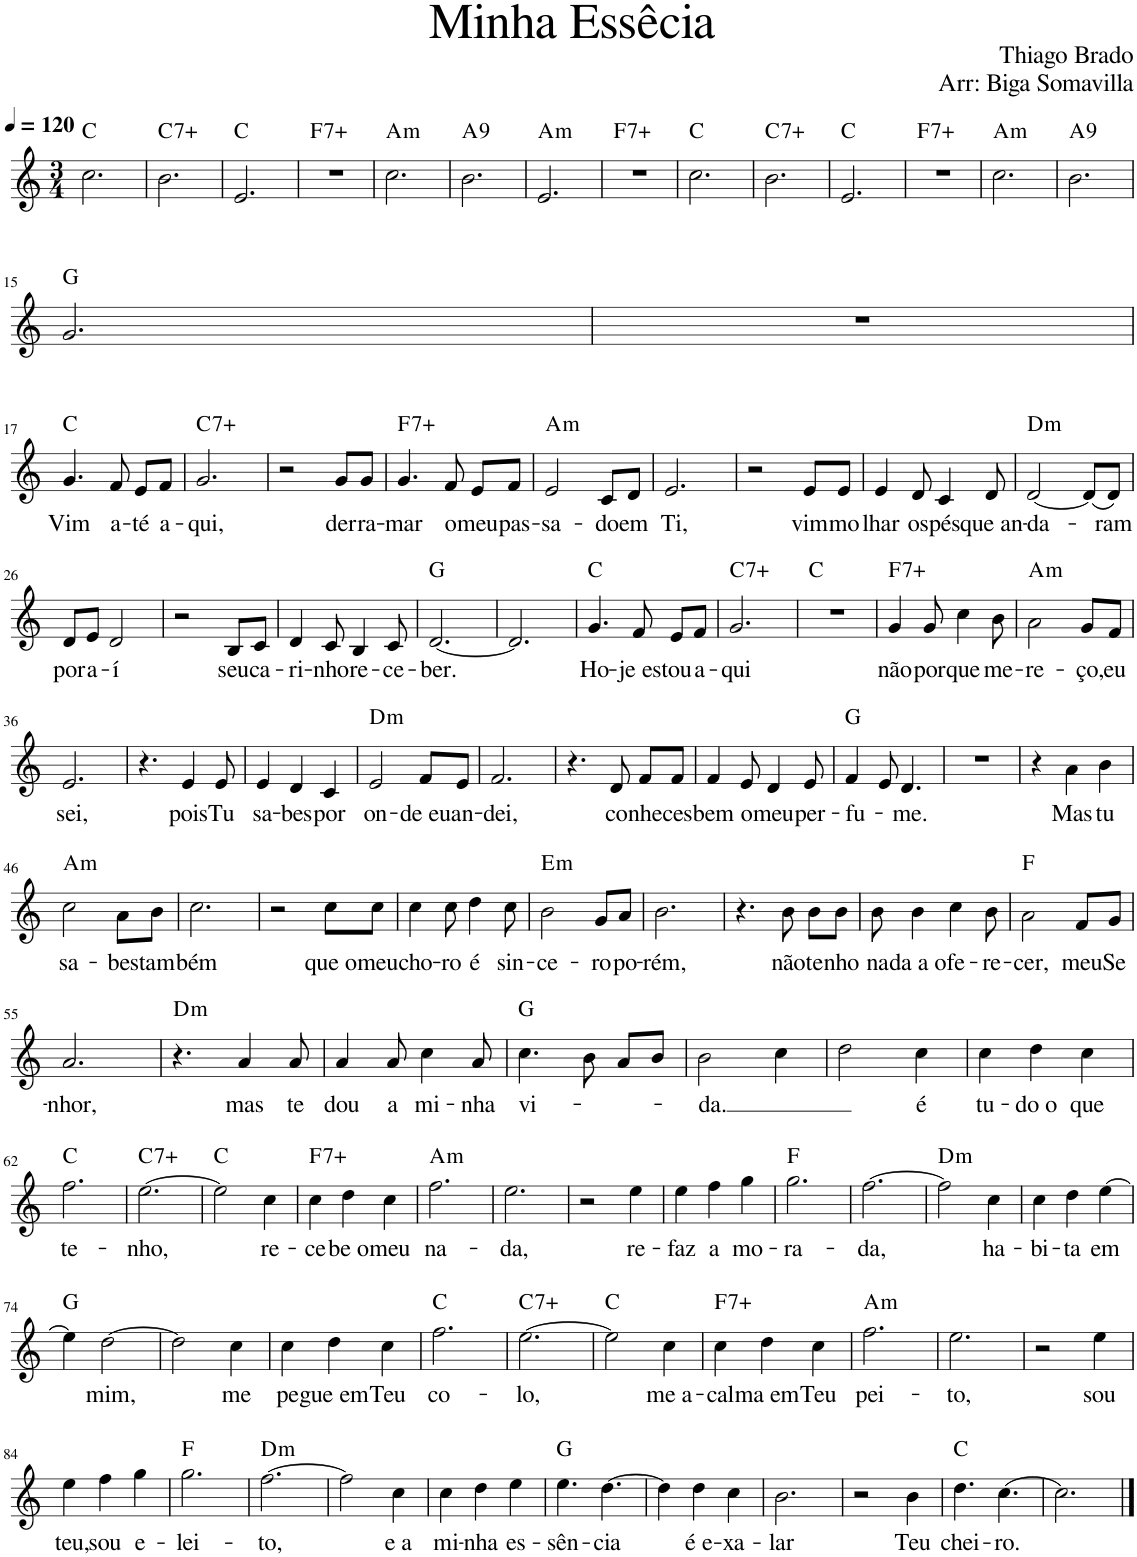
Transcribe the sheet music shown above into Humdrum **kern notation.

**kern	**text	**harte
*part1	*part1	*part1
*staff1	*staff1	*
*I"Voz	*	*
*I'Vo.	*	*
*clefG2	*	*
*k[]	*	*
*M3/4	*	*
*MM120	*	*
=1	=1	=1
2.cc\	.	C:maj
=2	=2	=2
!	!	!LO:H:kt=7+
2.bn\	.	C:aug(b7)
=3	=3	=3
2.e/	.	C:maj
=4	=4	=4
!	!	!LO:H:kt=7+
2.r	.	F:aug(b7)
=5	=5	=5
!	!	!LO:H:kt=m
2.cc\	.	A:min
=6	=6	=6
!	!	!LO:H:kt=9
2.b\	.	A:9
=7	=7	=7
!	!	!LO:H:kt=m
2.e/	.	A:min
=8	=8	=8
!	!	!LO:H:kt=7+
2.r	.	F:aug(b7)
=9	=9	=9
2.cc\	.	C:maj
=10	=10	=10
!	!	!LO:H:kt=7+
2.bn\	.	C:aug(b7)
=11	=11	=11
2.e/	.	C:maj
=12	=12	=12
!	!	!LO:H:kt=7+
2.r	.	F:aug(b7)
=13	=13	=13
!	!	!LO:H:kt=m
2.cc\	.	A:min
=14	=14	=14
!	!	!LO:H:kt=9
2.b\	.	A:9
!!LO:LB:g=z
=15	=15	=15
2.g/	.	G:maj
=16	=16	=16
2.r	.	.
!!LO:LB:g=z
=17	=17	=17
!	!LO:LY:b	!
4.g/	Vim	C:maj
!	!LO:LY:b	!
8f/	a-	.
!	!LO:LY:b	!
8e/L	-té	.
!	!LO:LY:b	!
8f/J	a-	.
=18	=18	=18
!	!LO:LY:b	!LO:H:kt=7+
2.gn/	-qui,	C:aug(b7)
=19	=19	=19
2r	.	.
!	!LO:LY:b	!
8g/L	der-	.
!	!LO:LY:b	!
8g/J	-ra-	.
=20	=20	=20
!	!LO:LY:b	!LO:H:kt=7+
4.g/	-mar	F:aug(b7)
!	!LO:LY:b	!
8f/	o	.
!	!LO:LY:b	!
8en/L	meu	.
!	!LO:LY:b	!
8f/J	pas-	.
=21	=21	=21
!	!LO:LY:b	!LO:H:kt=m
2e/	-sa-	A:min
!	!LO:LY:b	!
8c/L	-do	.
!	!LO:LY:b	!
8d/J	em	.
=22	=22	=22
!	!LO:LY:b	!
2.e/	Ti,	.
=23	=23	=23
2r	.	.
!	!LO:LY:b	!
8e/L	vim	.
!	!LO:LY:b	!
8e/J	mo-	.
=24	=24	=24
!	!LO:LY:b	!
4e/	-lhar	.
!	!LO:LY:b	!
8d/	os	.
!	!LO:LY:b	!
4c/	pés	.
!	!LO:LY:b	!
8d/	que an-	.
=25	=25	=25
!	!LO:LY:b	!LO:H:kt=m
[<2d/	-da-	D:min
(8d/L]	.	.
!	!LO:LY:b	!
8d/J)	-ram	.
!!LO:LB:g=z
=26	=26	=26
!	!LO:LY:b	!
8d/L	por	.
!	!LO:LY:b	!
8e/J	a-	.
!	!LO:LY:b	!
2d/	-í	.
=27	=27	=27
2r	.	.
!	!LO:LY:b	!
8B/L	seu	.
!	!LO:LY:b	!
8c/J	ca-	.
=28	=28	=28
!	!LO:LY:b	!
4d/	-ri-	.
!	!LO:LY:b	!
8c/	-nho	.
!	!LO:LY:b	!
4B/	re-	.
!	!LO:LY:b	!
8c/	-ce-	.
=29	=29	=29
!	!LO:LY:b	!
[<2.d/	-ber.	G:maj
=30	=30	=30
2.d/]	.	.
=31	=31	=31
!	!LO:LY:b	!
4.g/	Ho-	C:maj
!	!LO:LY:b	!
8f/	-je es-	.
!	!LO:LY:b	!
8e/L	-tou	.
!	!LO:LY:b	!
8f/J	a-	.
=32	=32	=32
!	!LO:LY:b	!LO:H:kt=7+
2.gn/	-qui	C:aug(b7)
=33	=33	=33
2.r	.	C:maj
=34	=34	=34
!	!LO:LY:b	!LO:H:kt=7+
4g/	não	F:aug(b7)
!	!LO:LY:b	!
8g/	por-	.
!	!LO:LY:b	!
4ccn\	-que	.
!	!LO:LY:b	!
8b\	me-	.
=35	=35	=35
!	!LO:LY:b	!LO:H:kt=m
2a\	-re-	A:min
!	!LO:LY:b	!
8g/L	-ço,	.
!	!LO:LY:b	!
8f/J	eu	.
!!LO:LB:g=z
=36	=36	=36
!	!LO:LY:b	!
2.e/	sei,	.
=37	=37	=37
4.r	.	.
!	!LO:LY:b	!
4e/	pois	.
!	!LO:LY:b	!
8e/	Tu	.
=38	=38	=38
!	!LO:LY:b	!
4e/	sa-	.
!	!LO:LY:b	!
4d/	-bes	.
!	!LO:LY:b	!
4c/	por	.
=39	=39	=39
!	!LO:LY:b	!LO:H:kt=m
2e/	on-	D:min
!	!LO:LY:b	!
8f/L	-de eu	.
!	!LO:LY:b	!
8e/J	an-	.
=40	=40	=40
!	!LO:LY:b	!
2.f/	-dei,	.
=41	=41	=41
4.r	.	.
!	!LO:LY:b	!
8d/	co-	.
!	!LO:LY:b	!
8f/L	-nhe-	.
!	!LO:LY:b	!
8f/J	-ces	.
=42	=42	=42
!	!LO:LY:b	!
4f/	bem	.
!	!LO:LY:b	!
8e/	o	.
!	!LO:LY:b	!
4d/	meu	.
!	!LO:LY:b	!
8e/	per-	.
=43	=43	=43
!	!LO:LY:b	!
4f/	-fu-	G:maj
8e/	.	.
!	!LO:LY:b	!
4.d/	-me.	.
=44	=44	=44
2.r	.	.
=45	=45	=45
4r	.	.
!	!LO:LY:b	!
4a\	Mas	.
!	!LO:LY:b	!
4b\	tu	.
!!LO:LB:g=z
=46	=46	=46
!	!LO:LY:b	!LO:H:kt=m
2cc\	sa-	A:min
!	!LO:LY:b	!
8a\L	-bes	.
!	!LO:LY:b	!
8b\J	tam-	.
=47	=47	=47
!	!LO:LY:b	!
2.cc\	-bém	.
=48	=48	=48
2r	.	.
!	!LO:LY:b	!
8cc\L	que o	.
!	!LO:LY:b	!
8cc\J	meu	.
=49	=49	=49
!	!LO:LY:b	!
4cc\	cho-	.
!	!LO:LY:b	!
8cc\	-ro	.
!	!LO:LY:b	!
4dd\	é	.
!	!LO:LY:b	!
8cc\	sin-	.
=50	=50	=50
!	!LO:LY:b	!LO:H:kt=m
2b\	-ce-	E:min
!	!LO:LY:b	!
8g/L	-ro	.
!	!LO:LY:b	!
8a/J	po-	.
=51	=51	=51
!	!LO:LY:b	!
2.b\	-rém,	.
=52	=52	=52
4.r	.	.
!	!LO:LY:b	!
8b\	não	.
!	!LO:LY:b	!
8b\L	te-	.
!	!LO:LY:b	!
8b\J	-nho	.
=53	=53	=53
!	!LO:LY:b	!
8b\	na-	.
!	!LO:LY:b	!
4b\	-da a o-	.
!	!LO:LY:b	!
4cc\	-fe-	.
!	!LO:LY:b	!
8b\	-re-	.
=54	=54	=54
!	!LO:LY:b	!
2a\	-cer,	F:maj
!	!LO:LY:b	!
8f/L	meu	.
!	!LO:LY:b	!
8g/J	Se-	.
!!LO:LB:g=z
=55	=55	=55
!	!LO:LY:b	!
2.a/	-nhor,	.
=56	=56	=56
!	!	!LO:H:kt=m
4.r	.	D:min
!	!LO:LY:b	!
4a/	mas	.
!	!LO:LY:b	!
8a/	te	.
=57	=57	=57
!	!LO:LY:b	!
4a/	dou	.
!	!LO:LY:b	!
8a/	a	.
!	!LO:LY:b	!
4cc\	mi-	.
!	!LO:LY:b	!
8a/	-nha	.
=58	=58	=58
!	!LO:LY:b	!
4.cc\	vi-	G:maj
8b\	.	.
8a/L	.	.
8b/J	.	.
=59	=59	=59
!	!LO:LY:b	!
2b\	-da.	.
4cc\	.	.
=60	=60	=60
2dd\	.	.
!	!LO:LY:b	!
4cc\	é	.
=61	=61	=61
!	!LO:LY:b	!
4cc\	tu-	.
!	!LO:LY:b	!
4dd\	-do o	.
!	!LO:LY:b	!
4cc\	que	.
!!LO:LB:g=z
=62	=62	=62
!	!LO:LY:b	!
2.ff\	te-	C:maj
=63	=63	=63
!	!LO:LY:b	!LO:H:kt=7+
[>2.ee\	-nho,	C:aug(b7)
=64	=64	=64
2ee\]	.	C:maj
!	!LO:LY:b	!
4cc\	re-	.
=65	=65	=65
!	!LO:LY:b	!LO:H:kt=7+
4ccn\	-ce-	F:aug(b7)
!	!LO:LY:b	!
4dd\	-be o	.
!	!LO:LY:b	!
4cc\	meu	.
=66	=66	=66
!	!LO:LY:b	!LO:H:kt=m
2.ff\	na-	A:min
=67	=67	=67
!	!LO:LY:b	!
2.ee\	-da,	.
=68	=68	=68
2r	.	.
!	!LO:LY:b	!
4ee\	re-	.
=69	=69	=69
!	!LO:LY:b	!
4ee\	-faz	.
!	!LO:LY:b	!
4ff\	a	.
!	!LO:LY:b	!
4gg\	mo-	.
=70	=70	=70
!	!LO:LY:b	!
2.gg\	-ra-	F:maj
=71	=71	=71
!	!LO:LY:b	!
[2.ff\	-da,	.
=72	=72	=72
!	!	!LO:H:kt=m
2ff\]	.	D:min
!	!LO:LY:b	!
4cc\	ha-	.
=73	=73	=73
!	!LO:LY:b	!
4cc\	-bi-	.
!	!LO:LY:b	!
4dd\	-ta	.
!	!LO:LY:b	!
[>4ee\	em	.
!!LO:LB:g=z
=74	=74	=74
4ee\]	.	G:maj
!	!LO:LY:b	!
[>2dd\	mim,	.
=75	=75	=75
2dd\]	.	.
!	!LO:LY:b	!
4cc\	me	.
=76	=76	=76
!	!LO:LY:b	!
4cc\	pe-	.
!	!LO:LY:b	!
4dd\	-gue em	.
!	!LO:LY:b	!
4cc\	Teu	.
=77	=77	=77
!	!LO:LY:b	!
2.ff\	co-	C:maj
=78	=78	=78
!	!LO:LY:b	!LO:H:kt=7+
[>2.ee\	-lo,	C:aug(b7)
=79	=79	=79
2ee\]	.	C:maj
!	!LO:LY:b	!
4cc\	me a-	.
=80	=80	=80
!	!LO:LY:b	!LO:H:kt=7+
4ccn\	-cal-	F:aug(b7)
!	!LO:LY:b	!
4dd\	-ma em	.
!	!LO:LY:b	!
4cc\	Teu	.
=81	=81	=81
!	!LO:LY:b	!LO:H:kt=m
2.ff\	pei-	A:min
=82	=82	=82
!	!LO:LY:b	!
2.ee\	-to,	.
=83	=83	=83
2r	.	.
!	!LO:LY:b	!
4ee\	sou	.
!!LO:LB:g=z
=84	=84	=84
!	!LO:LY:b	!
4ee\	teu,	.
!	!LO:LY:b	!
4ff\	sou	.
!	!LO:LY:b	!
4gg\	e-	.
=85	=85	=85
!	!LO:LY:b	!
2.gg\	-lei-	F:maj
=86	=86	=86
!	!LO:LY:b	!LO:H:kt=m
[>2.ff\	-to,	D:min
=87	=87	=87
2ff\]	.	.
!	!LO:LY:b	!
4cc\	e a	.
=88	=88	=88
!	!LO:LY:b	!
4cc\	mi-	.
!	!LO:LY:b	!
4dd\	-nha	.
!	!LO:LY:b	!
4ee\	es-	.
=89	=89	=89
!	!LO:LY:b	!
4.ee\	-sên-	G:maj
!	!LO:LY:b	!
[>4.dd\	-cia	.
=90	=90	=90
4dd\]	.	.
!	!LO:LY:b	!
4dd\	é e-	.
!	!LO:LY:b	!
4cc\	-xa-	.
=91	=91	=91
!	!LO:LY:b	!
2.b\	-lar	.
=92	=92	=92
2r	.	.
!	!LO:LY:b	!
4b\	Teu	.
=93	=93	=93
!	!LO:LY:b	!
4.dd\	chei-	C:maj
!	!LO:LY:b	!
[>4.cc\	-ro.	.
=94	=94	=94
2.cc\]	.	.
==	==	==
*-	*-	*-
